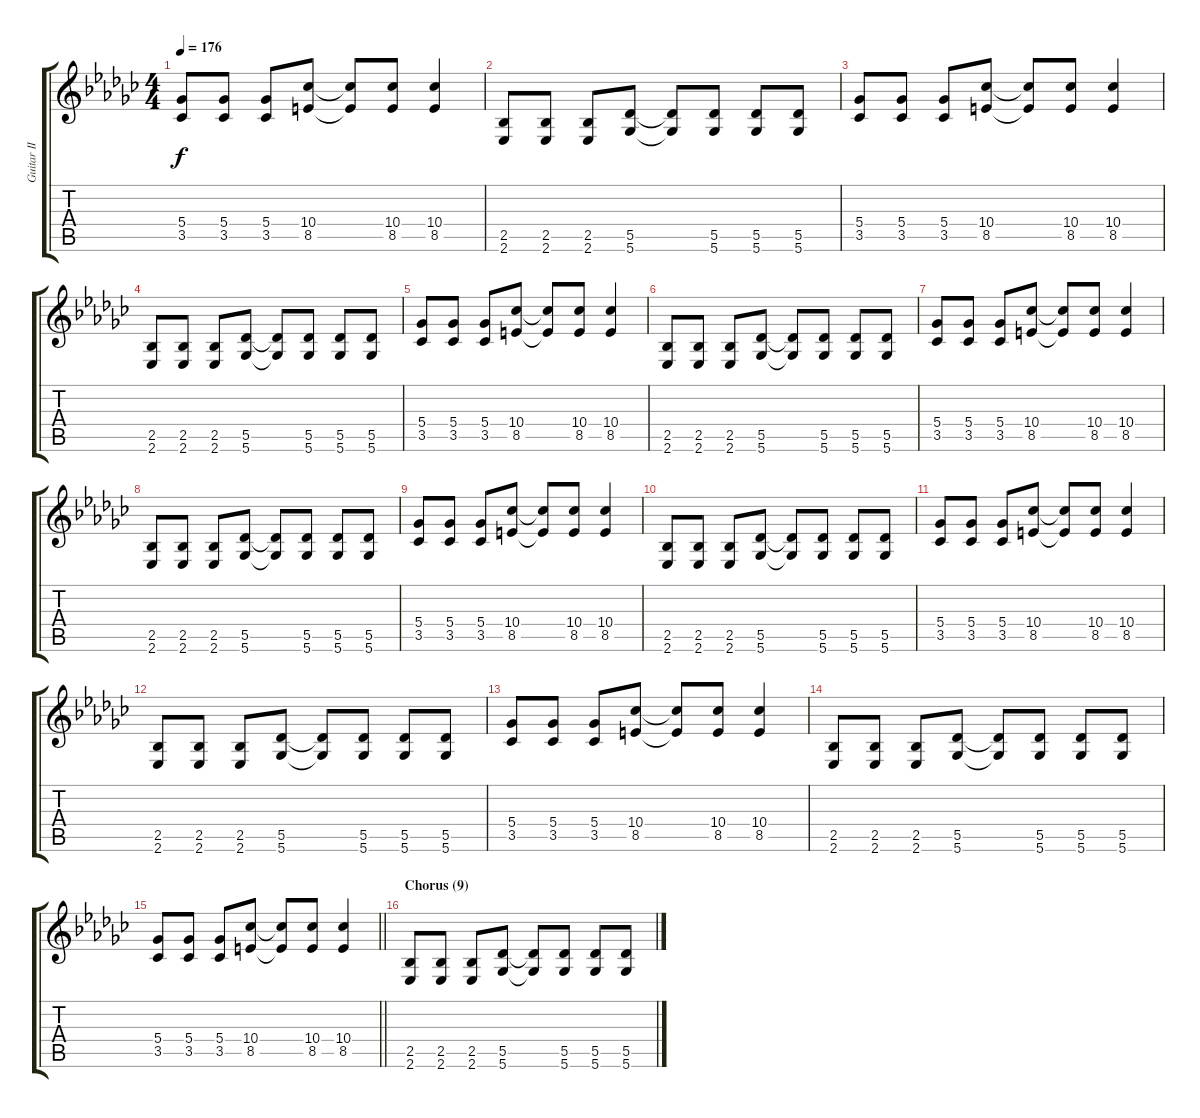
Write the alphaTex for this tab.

\track ("Guitar II" "Guitar II") {instrument distortionguitar}
\staff {score tabs}
\tuning (Eb4 Bb3 Gb3 Db3 Ab2 Db2) {hide}
\ts (4 4)
\tempo 176
\clef g2
\ks ebminor
(5.4 3.5).8{dy f} (5.4 3.5).8 (5.4 3.5).8 (10.4 8.5).8 (10.4{t} 8.5{t}).8 (10.4 8.5).8 (10.4 8.5).4 |
(2.5 2.6).8 (2.5 2.6).8 (2.5 2.6).8 (5.5 5.6).8 (5.5{t} 5.6{t}).8 (5.5 5.6).8 (5.5 5.6).8 (5.5 5.6).8 |
(5.4 3.5).8 (5.4 3.5).8 (5.4 3.5).8 (10.4 8.5).8 (10.4{t} 8.5{t}).8 (10.4 8.5).8 (10.4 8.5).4 |
(2.5 2.6).8 (2.5 2.6).8 (2.5 2.6).8 (5.5 5.6).8 (5.5{t} 5.6{t}).8 (5.5 5.6).8 (5.5 5.6).8 (5.5 5.6).8 |
(5.4 3.5).8 (5.4 3.5).8 (5.4 3.5).8 (10.4 8.5).8 (10.4{t} 8.5{t}).8 (10.4 8.5).8 (10.4 8.5).4 |
(2.5 2.6).8 (2.5 2.6).8 (2.5 2.6).8 (5.5 5.6).8 (5.5{t} 5.6{t}).8 (5.5 5.6).8 (5.5 5.6).8 (5.5 5.6).8 |
(5.4 3.5).8 (5.4 3.5).8 (5.4 3.5).8 (10.4 8.5).8 (10.4{t} 8.5{t}).8 (10.4 8.5).8 (10.4 8.5).4 |
(2.5 2.6).8 (2.5 2.6).8 (2.5 2.6).8 (5.5 5.6).8 (5.5{t} 5.6{t}).8 (5.5 5.6).8 (5.5 5.6).8 (5.5 5.6).8 |
(5.4 3.5).8 (5.4 3.5).8 (5.4 3.5).8 (10.4 8.5).8 (10.4{t} 8.5{t}).8 (10.4 8.5).8 (10.4 8.5).4 |
(2.5 2.6).8 (2.5 2.6).8 (2.5 2.6).8 (5.5 5.6).8 (5.5{t} 5.6{t}).8 (5.5 5.6).8 (5.5 5.6).8 (5.5 5.6).8 |
(5.4 3.5).8 (5.4 3.5).8 (5.4 3.5).8 (10.4 8.5).8 (10.4{t} 8.5{t}).8 (10.4 8.5).8 (10.4 8.5).4 |
(2.5 2.6).8 (2.5 2.6).8 (2.5 2.6).8 (5.5 5.6).8 (5.5{t} 5.6{t}).8 (5.5 5.6).8 (5.5 5.6).8 (5.5 5.6).8 |
(5.4 3.5).8 (5.4 3.5).8 (5.4 3.5).8 (10.4 8.5).8 (10.4{t} 8.5{t}).8 (10.4 8.5).8 (10.4 8.5).4 |
(2.5 2.6).8 (2.5 2.6).8 (2.5 2.6).8 (5.5 5.6).8 (5.5{t} 5.6{t}).8 (5.5 5.6).8 (5.5 5.6).8 (5.5 5.6).8 |
\barLineRight lightlight
(5.4 3.5).8 (5.4 3.5).8 (5.4 3.5).8 (10.4 8.5).8 (10.4{t} 8.5{t}).8 (10.4 8.5).8 (10.4 8.5).4 |
\section ("" "Chorus (9)")
(2.5 2.6).8 (2.5 2.6).8 (2.5 2.6).8 (5.5 5.6).8 (5.5{t} 5.6{t}).8 (5.5 5.6).8 (5.5 5.6).8 (5.5 5.6).8
